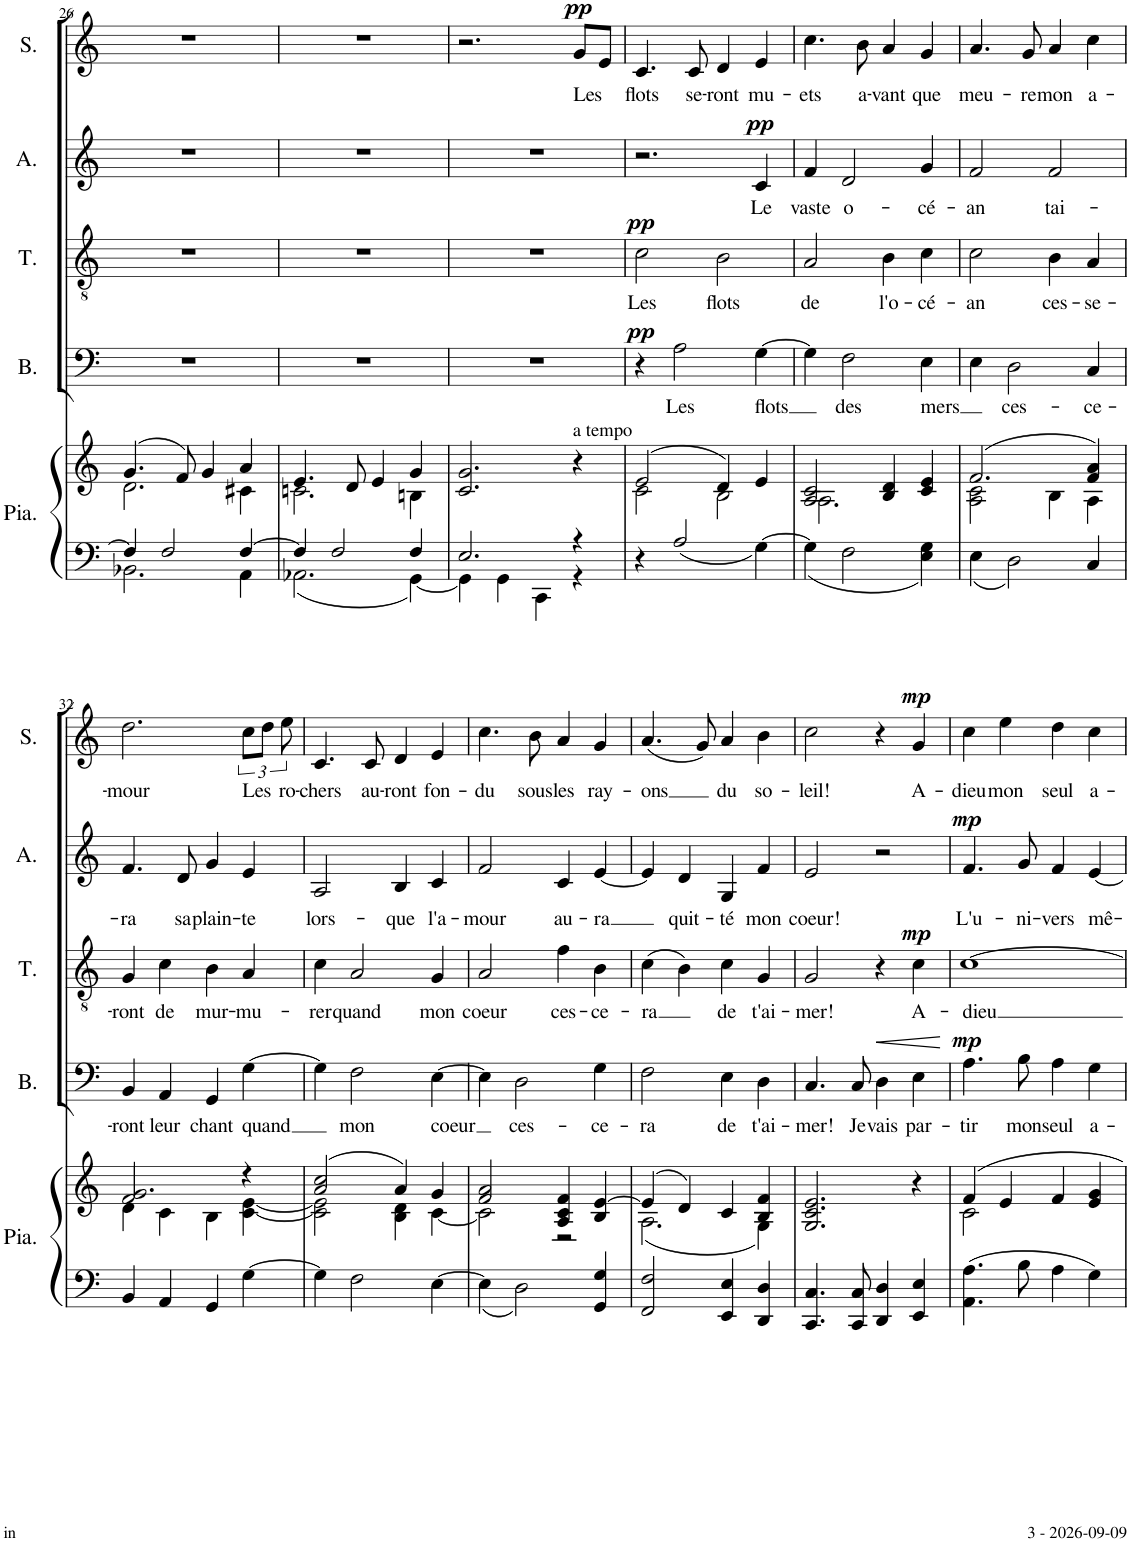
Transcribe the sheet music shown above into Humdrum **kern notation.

**kern	**kern	**kern	**text	**dynam	**kern	**text	**dynam	**kern	**text	**dynam	**kern	**text	**dynam
*part5	*part5	*part4	*part4	*part4	*part3	*part3	*part3	*part2	*part2	*part2	*part1	*part1	*part1
*staff6	*staff5	*staff4	*staff4	*staff4	*staff3	*staff3	*staff3	*staff2	*staff2	*staff2	*staff1	*staff1	*staff1
*I"Piano	*	*I"Bass	*	*	*I"Tenor	*	*	*I"Alto	*	*	*I"Soprano	*	*
*I'Pia.	*	*I'B.	*	*	*I'T.	*	*	*I'A.	*	*	*I'S.	*	*
!!LO:PB:g=z
*clefF4	*clefG2	*clefF4	*	*	*clefGv2	*	*	*clefG2	*	*	*clefG2	*	*
*k[]	*k[]	*k[]	*	*	*k[]	*	*	*k[]	*	*	*k[]	*	*
*M4/4	*M4/4	*M4/4	*	*	*M4/4	*	*	*M4/4	*	*	*M4/4	*	*
=26	=26	=26	=26	=26	=26	=26	=26	=26	=26	=26	=26	=26	=26
*^	*^	*	*	*	*	*	*	*	*	*	*	*	*
4F/]	2.BB-X\	(4.g/	2.d\	1r	.	.	1r	.	.	1r	.	.	1r	.	.
2F/	.	.	.	.	.	.	.	.	.	.	.	.	.	.	.
.	.	8f/)	.	.	.	.	.	.	.	.	.	.	.	.	.
.	.	4g/	.	.	.	.	.	.	.	.	.	.	.	.	.
[4F/	4AA\	4a/	4c#X\	.	.	.	.	.	.	.	.	.	.	.	.
=27	=27	=27	=27	=27	=27	=27	=27	=27	=27	=27	=27	=27	=27	=27	=27
4F/]	2.AA-X\	4.e/	2.cn\	1r	.	.	1r	.	.	1r	.	.	1r	.	.
2F/	.	.	.	.	.	.	.	.	.	.	.	.	.	.	.
.	.	8d/	.	.	.	.	.	.	.	.	.	.	.	.	.
.	.	4e/	.	.	.	.	.	.	.	.	.	.	.	.	.
4F/	[4GG\	4g/	4Bn\	.	.	.	.	.	.	.	.	.	.	.	.
*	*	*v	*v	*	*	*	*	*	*	*	*	*	*	*	*
=28	=28	=28	=28	=28	=28	=28	=28	=28	=28	=28	=28	=28	=28	=28
2.E/	4GG\]	2.c/ 2.g/	1r	.	.	1r	.	.	1r	.	.	2.r	.	.
.	4GG\	.	.	.	.	.	.	.	.	.	.	.	.	.
.	4CC\	.	.	.	.	.	.	.	.	.	.	.	.	.
!	!	!LO:TX:a:t=a tempo	!	!	!	!	!	!	!	!	!	!	!	!
!	!	!	!	!	!	!	!	!	!	!	!	!	!LO:LY:b	!LO:DY:a
4r	4r	4r	.	.	.	.	.	.	.	.	.	8g/L	Les	pp
.	.	.	.	.	.	.	.	.	.	.	.	8e/J	.	.
*v	*v	*	*	*	*	*	*	*	*	*	*	*	*	*
=29	=29	=29	=29	=29	=29	=29	=29	=29	=29	=29	=29	=29	=29
*	*^	*	*	*	*	*	*	*	*	*	*	*	*
!	!	!	!	!	!LO:DY:a	!	!LO:LY:b	!LO:DY:a	!	!	!	!	!LO:LY:b	!
4r	(2e/	2c\	4r	.	pp	2c\	Les	pp	2.r	.	.	4.c/	flots	.
!	!	!	!	!LO:LY:b	!	!	!	!	!	!	!	!	!	!
2A/	.	.	2A\	Les	.	.	.	.	.	.	.	.	.	.
!	!	!	!	!	!	!	!	!	!	!	!	!	!LO:LY:b	!
.	.	.	.	.	.	.	.	.	.	.	.	8c/	se-	.
!	!	!	!	!	!	!	!LO:LY:b	!	!	!	!	!	!LO:LY:b	!
.	4d/)	2B\	.	.	.	2B\	flots	.	.	.	.	4d/	-ront	.
!	!	!	!	!LO:LY:b	!	!	!	!	!	!LO:LY:b	!LO:DY:a	!	!LO:LY:b	!
[4G\	4e/	.	[4G\	flots	.	.	.	.	4c/	Le	pp	4e/	mu-	.
=30	=30	=30	=30	=30	=30	=30	=30	=30	=30	=30	=30	=30	=30	=30
!	!	!	!	!	!	!	!LO:LY:b	!	!	!LO:LY:b	!	!	!LO:LY:b	!
4G\]	2A/ 2c/	2.A\	4G\]	.	.	2A/	de	.	4f/	vaste	.	4.cc\	-ets	.
!	!	!	!	!LO:LY:b	!	!	!	!	!	!LO:LY:b	!	!	!	!
2F\	.	.	2F\	des	.	.	.	.	2d/	o-	.	.	.	.
!	!	!	!	!	!	!	!	!	!	!	!	!	!LO:LY:b	!
.	.	.	.	.	.	.	.	.	.	.	.	8b\	a-	.
!	!	!	!	!	!	!	!LO:LY:b	!	!	!	!	!	!LO:LY:b	!
.	4B/ 4d/	.	.	.	.	4B\	l'o-	.	.	.	.	4a/	-vant	.
!	!	!	!	!LO:LY:b	!	!	!LO:LY:b	!	!	!LO:LY:b	!	!	!LO:LY:b	!
4E\ 4G\	4c/ 4e/	4ryy	4E\	mers	.	4c\	-cé-	.	4g/	-cé-	.	4g/	que	.
=31	=31	=31	=31	=31	=31	=31	=31	=31	=31	=31	=31	=31	=31	=31
!	!	!	!	!	!	!	!LO:LY:b	!	!	!LO:LY:b	!	!	!LO:LY:b	!
4E\	(2.f/	2A\ 2c\	4E\	.	.	2c\	-an	.	2f/	-an	.	4.a/	meu-	.
!	!	!	!	!LO:LY:b	!	!	!	!	!	!	!	!	!	!
2D\	.	.	2D\	ces-	.	.	.	.	.	.	.	.	.	.
!	!	!	!	!	!	!	!	!	!	!	!	!	!LO:LY:b	!
.	.	.	.	.	.	.	.	.	.	.	.	8g/	-re	.
!	!	!	!	!	!	!	!LO:LY:b	!	!	!LO:LY:b	!	!	!LO:LY:b	!
.	.	4B\	.	.	.	4B\	ces-	.	2f/	tai-	.	4a/	mon	.
!	!	!	!	!LO:LY:b	!	!	!LO:LY:b	!	!	!	!	!	!LO:LY:b	!
4C/	4f/ 4a/)	4A\	4C/	-ce-	.	4A/	-se-	.	.	.	.	4cc\	a-	.
!!LO:LB:g=z
=32	=32	=32	=32	=32	=32	=32	=32	=32	=32	=32	=32	=32	=32	=32
*	*	*^	*	*	*	*	*	*	*	*	*	*	*	*
!	!	!	!	!	!LO:LY:b	!	!	!LO:LY:b	!	!	!LO:LY:b	!	!	!LO:LY:b	!
4BB/	2.g/	4d\	2f/	4BB/	-ront	.	4G/	-ront	.	4.f/	-ra	.	2.dd\	-mour	.
!	!	!	!	!	!LO:LY:b	!	!	!LO:LY:b	!	!	!	!	!	!	!
4AA/	.	4c\	.	4AA/	leur	.	4c\	de	.	.	.	.	.	.	.
!	!	!	!	!	!	!	!	!	!	!	!LO:LY:b	!	!	!	!
.	.	.	.	.	.	.	.	.	.	8d/	sa	.	.	.	.
!	!	!	!	!	!LO:LY:b	!	!	!LO:LY:b	!	!	!LO:LY:b	!	!	!	!
4GG/	.	4B\	2ryy	4GG/	chant	.	4B\	mur-	.	4g/	plain-	.	.	.	.
!	!	!	!	!	!LO:LY:b	!	!	!LO:LY:b	!	!	!LO:LY:b	!	!	!LO:LY:b	!
[4G\	4r	[4c\ [4e\	.	[4G\	quand	.	4A/	-mu-	.	4e/	-te	.	12cc\L	Les	.
.	.	.	.	.	.	.	.	.	.	.	.	.	12dd\J	.	.
!	!	!	!	!	!	!	!	!	!	!	!	!	!	!LO:LY:b	!
.	.	.	.	.	.	.	.	.	.	.	.	.	12ee\	ro-	.
*	*	*v	*v	*	*	*	*	*	*	*	*	*	*	*	*
=33	=33	=33	=33	=33	=33	=33	=33	=33	=33	=33	=33	=33	=33	=33
!	!	!	!	!	!	!	!LO:LY:b	!	!	!LO:LY:b	!	!	!LO:LY:b	!
4G\]	(2a/ 2cc/	2c\] 2e\]	4G\]	.	.	4c\	-rer	.	2A/	lors-	.	4.c/	-chers	.
!	!	!	!	!LO:LY:b	!	!	!LO:LY:b	!	!	!	!	!	!	!
2F\	.	.	2F\	mon	.	2A/	quand	.	.	.	.	.	.	.
!	!	!	!	!	!	!	!	!	!	!	!	!	!LO:LY:b	!
.	.	.	.	.	.	.	.	.	.	.	.	8c/	au-	.
!	!	!	!	!	!	!	!	!	!	!LO:LY:b	!	!	!LO:LY:b	!
.	4a/)	4B\ 4d\	.	.	.	.	.	.	4B/	-que	.	4d/	-ront	.
!	!	!	!	!LO:LY:b	!	!	!LO:LY:b	!	!	!LO:LY:b	!	!	!LO:LY:b	!
[4E\	4g/	[4c\	[4E\	coeur	.	4G/	mon	.	4c/	l'a-	.	4e/	fon-	.
=34	=34	=34	=34	=34	=34	=34	=34	=34	=34	=34	=34	=34	=34	=34
!	!	!	!	!	!	!	!LO:LY:b	!	!	!LO:LY:b	!	!	!LO:LY:b	!
4E\]	2f/ 2a/	2c\]	4E\]	.	.	2A/	coeur	.	2f/	-mour	.	4.cc\	-du	.
!	!	!	!	!LO:LY:b	!	!	!	!	!	!	!	!	!	!
2D\	.	.	2D\	ces-	.	.	.	.	.	.	.	.	.	.
!	!	!	!	!	!	!	!	!	!	!	!	!	!LO:LY:b	!
.	.	.	.	.	.	.	.	.	.	.	.	8b\	sous	.
!	!	!	!	!	!	!	!LO:LY:b	!	!	!LO:LY:b	!	!	!LO:LY:b	!
.	4A/ 4c/ 4f/	2r	.	.	.	4f\	ces-	.	4c/	au-	.	4a/	les	.
!	!	!	!	!LO:LY:b	!	!	!LO:LY:b	!	!	!LO:LY:b	!	!	!LO:LY:b	!
4GG/ 4G/	4B/ [4e/	.	4G\	-ce-	.	4B\	-ce-	.	[4e/	-ra	.	4g/	ray-	.
=35	=35	=35	=35	=35	=35	=35	=35	=35	=35	=35	=35	=35	=35	=35
!	!	!	!	!LO:LY:b	!	!	!LO:LY:b	!	!	!	!	!	!LO:LY:b	!
2FF/ 2F/	(4e/]	(2.A\	2F\	-ra	.	(4c\	-ra	.	4e/]	.	.	(4.a/	-ons	.
!	!	!	!	!	!	!	!	!	!	!LO:LY:b	!	!	!	!
.	4d/)	.	.	.	.	4B\)	.	.	4d/	quit-	.	.	.	.
.	.	.	.	.	.	.	.	.	.	.	.	8g/)	.	.
!	!	!	!	!LO:LY:b	!	!	!LO:LY:b	!	!	!LO:LY:b	!	!	!LO:LY:b	!
4EE/ 4E/	4c/	.	4E\	de	.	4c\	de	.	4G/	-té	.	4a/	du	.
!	!	!	!	!LO:LY:b	!	!	!LO:LY:b	!	!	!LO:LY:b	!	!	!LO:LY:b	!
4DD/ 4D/	4B/ 4f/	4G\)	4D\	t'ai-	.	4G/	t'ai-	.	4f/	mon	.	4b\	so-	.
=36	=36	=36	=36	=36	=36	=36	=36	=36	=36	=36	=36	=36	=36	=36
!	!	!	!	!LO:LY:b	!	!	!LO:LY:b	!	!	!LO:LY:b	!	!	!LO:LY:b	!
*	*v	*v	*	*	*	*	*	*	*	*	*	*	*	*
4.CC/ 4.C/	2.G/ 2.c/ 2.e/	4.C/	-mer!	.	2G/	-mer!	.	2e/	coeur!	.	2cc\	-leil!	.
!	!	!	!LO:LY:b	!	!	!	!	!	!	!	!	!	!
8CC/ 8C/	.	8C/	Je	.	.	.	.	.	.	.	.	.	.
!	!	!	!LO:LY:b	!LO:HP:b	!	!	!	!	!	!	!	!	!
4DD/ 4D/	.	4D\	vais	<	4r	.	.	2r	.	.	4r	.	.
!	!	!	!LO:LY:b	!	!	!LO:LY:b	!LO:DY:a	!	!	!	!	!LO:LY:b	!LO:DY:a
4EE/ 4E/	4r	4E\	par-	.	4c\	A-	mp	.	.	.	4g/	A-	mp
.	.	.	.	[	.	.	.	.	.	.	.	.	.
=37	=37	=37	=37	=37	=37	=37	=37	=37	=37	=37	=37	=37	=37
*	*^	*	*	*	*	*	*	*	*	*	*	*	*
!	!	!	!	!LO:LY:b	!LO:DY:a	!	!LO:LY:b	!	!	!LO:LY:b	!LO:DY:a	!	!LO:LY:b	!
4.AA\ 4.A\	4f/	2c\	4.A\	-tir	mp	[1c	-dieu	.	4.f/	L'u-	mp	4cc\	-dieu	.
!	!	!	!	!	!	!	!	!	!	!	!	!	!LO:LY:b	!
.	4e/	.	.	.	.	.	.	.	.	.	.	4ee\	mon	.
!	!	!	!	!LO:LY:b	!	!	!	!	!	!LO:LY:b	!	!	!	!
8B\	.	.	8B\	mon	.	.	.	.	8g/	-ni-	.	.	.	.
!	!	!	!	!LO:LY:b	!	!	!	!	!	!LO:LY:b	!	!	!LO:LY:b	!
4A\	4f/	2ryy	4A\	seul	.	.	.	.	4f/	-vers	.	4dd\	seul	.
!	!	!	!	!LO:LY:b	!	!	!	!	!	!LO:LY:b	!	!	!LO:LY:b	!
4G\	4e/ 4g/	.	4G\	a-	.	.	.	.	[4e/	mê-	.	4cc\	a-	.
*	*v	*v	*	*	*	*	*	*	*	*	*	*	*	*
=	=	=	=	=	=	=	=	=	=	=	=	=	=
*-	*-	*-	*-	*-	*-	*-	*-	*-	*-	*-	*-	*-	*-
